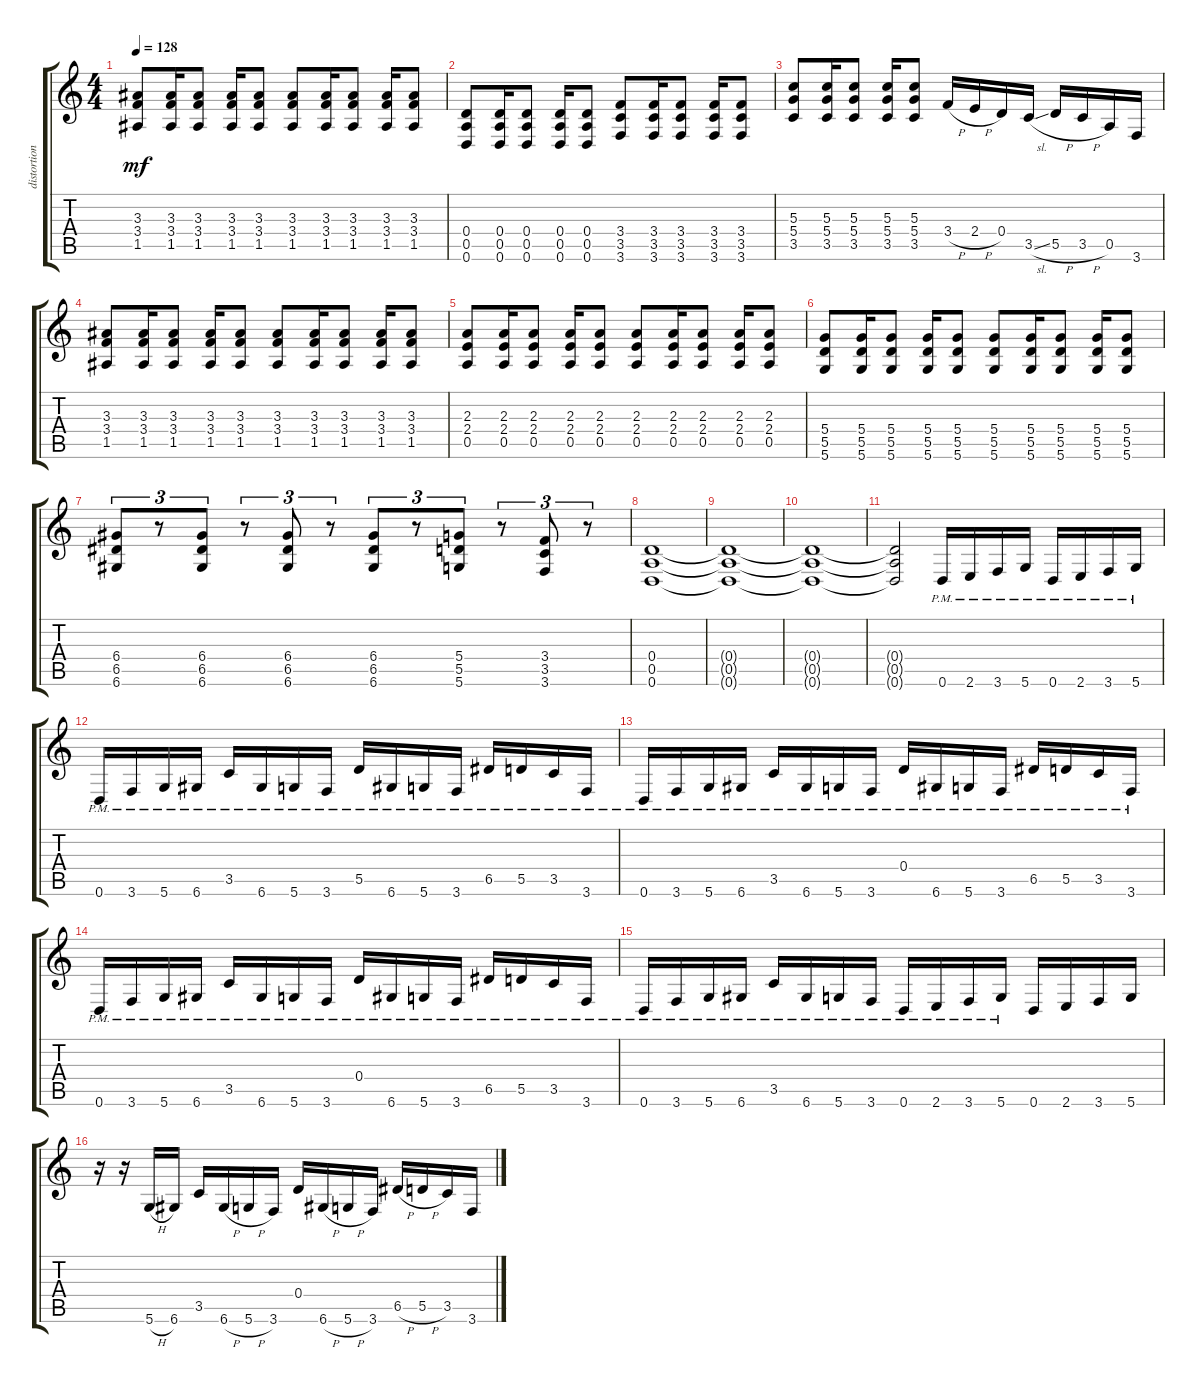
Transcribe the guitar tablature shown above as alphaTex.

\track ("distortion 2" "distortion") {instrument distortionguitar}
\staff {score tabs}
\tuning (E4 B3 G3 D3 A2 D2) {hide}
\ts (4 4)
\tempo 128
\clef g2
\ks c
(3.3 3.4 1.5).8{dy mf} (3.3 3.4 1.5).16 (3.3 3.4 1.5).8 (3.3 3.4 1.5).16 (3.3 3.4 1.5).8 (3.3 3.4 1.5).8 (3.3 3.4 1.5).16 (3.3 3.4 1.5).8 (3.3 3.4 1.5).16 (3.3 3.4 1.5).8 |
(0.4 0.5 0.6).8 (0.4 0.5 0.6).16 (0.4 0.5 0.6).8 (0.4 0.5 0.6).16 (0.4 0.5 0.6).8 (3.4 3.5 3.6).8 (3.4 3.5 3.6).16 (3.4 3.5 3.6).8 (3.4 3.5 3.6).16 (3.4 3.5 3.6).8 |
(5.3 5.4 3.5).8 (5.3 5.4 3.5).16 (5.3 5.4 3.5).8 (5.3 5.4 3.5).16 (5.3 5.4 3.5).8 3.4{h}.16 2.4{h}.16 0.4.16 3.5{sl}.16 5.5{h}.16 3.5{h}.16 0.5.16 3.6.16 |
(3.3 3.4 1.5).8 (3.3 3.4 1.5).16 (3.3 3.4 1.5).8 (3.3 3.4 1.5).16 (3.3 3.4 1.5).8 (3.3 3.4 1.5).8 (3.3 3.4 1.5).16 (3.3 3.4 1.5).8 (3.3 3.4 1.5).16 (3.3 3.4 1.5).8 |
(2.3 2.4 0.5).8 (2.3 2.4 0.5).16 (2.3 2.4 0.5).8 (2.3 2.4 0.5).16 (2.3 2.4 0.5).8 (2.3 2.4 0.5).8 (2.3 2.4 0.5).16 (2.3 2.4 0.5).8 (2.3 2.4 0.5).16 (2.3 2.4 0.5).8 |
(5.4 5.5 5.6).8 (5.4 5.5 5.6).16 (5.4 5.5 5.6).8 (5.4 5.5 5.6).16 (5.4 5.5 5.6).8 (5.4 5.5 5.6).8 (5.4 5.5 5.6).16 (5.4 5.5 5.6).8 (5.4 5.5 5.6).16 (5.4 5.5 5.6).8 |
(6.4 6.5 6.6).8{tu (3 2)} r.8{tu (3 2)} (6.4 6.5 6.6).8{tu (3 2)} r.8{tu (3 2)} (6.4 6.5 6.6).8{tu (3 2)} r.8{tu (3 2)} (6.4 6.5 6.6).8{tu (3 2)} r.8{tu (3 2)} (5.4 5.5 5.6).8{tu (3 2)} r.8{tu (3 2)} (3.4 3.5 3.6).8{tu (3 2)} r.8{tu (3 2)} |
(0.4 0.5 0.6).1 |
(0.4{t} 0.5{t} 0.6{t}).1 |
(0.4{t} 0.5{t} 0.6{t}).1 |
(0.4{t} 0.5{t} 0.6{t}).2 0.6{pm}.16 2.6{pm}.16 3.6{pm}.16 5.6{pm}.16 0.6{pm}.16 2.6{pm}.16 3.6{pm}.16 5.6{pm}.16 |
0.6{pm}.16 3.6{pm}.16 5.6{pm}.16 6.6{pm}.16 3.5{pm}.16 6.6{pm}.16 5.6{pm}.16 3.6{pm}.16 5.5{pm}.16 6.6{pm}.16 5.6{pm}.16 3.6{pm}.16 6.5{pm}.16 5.5{pm}.16 3.5{pm}.16 3.6{pm}.16 |
0.6{pm}.16 3.6{pm}.16 5.6{pm}.16 6.6{pm}.16 3.5{pm}.16 6.6{pm}.16 5.6{pm}.16 3.6{pm}.16 0.4{pm}.16 6.6{pm}.16 5.6{pm}.16 3.6{pm}.16 6.5{pm}.16 5.5{pm}.16 3.5{pm}.16 3.6{pm}.16 |
0.6{pm}.16 3.6{pm}.16 5.6{pm}.16 6.6{pm}.16 3.5{pm}.16 6.6{pm}.16 5.6{pm}.16 3.6{pm}.16 0.4{pm}.16 6.6{pm}.16 5.6{pm}.16 3.6{pm}.16 6.5{pm}.16 5.5{pm}.16 3.5{pm}.16 3.6{pm}.16 |
0.6{pm}.16 3.6{pm}.16 5.6{pm}.16 6.6{pm}.16 3.5{pm}.16 6.6{pm}.16 5.6{pm}.16 3.6{pm}.16 0.6{pm}.16 2.6{pm}.16 3.6{pm}.16 5.6{pm}.16 0.6.16 2.6.16 3.6.16 5.6.16 |
r.16 r.16 5.6{h}.16 6.6.16 3.5.16 6.6{h}.16 5.6{h}.16 3.6.16 0.4.16 6.6{h}.16 5.6{h}.16 3.6.16 6.5{h}.16 5.5{h}.16 3.5.16 3.6.16
